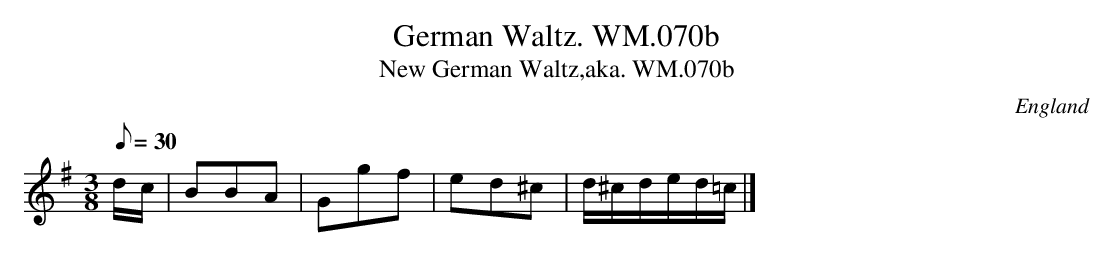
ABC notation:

X:1
T:German Waltz. WM.070b
T:New German Waltz,aka. WM.070b
M:3/8
L:1/8
Q:30
O:England
K:G
d/c/|BBA|Ggf|ed^c|d/^c/d/e/d/=c/|]
